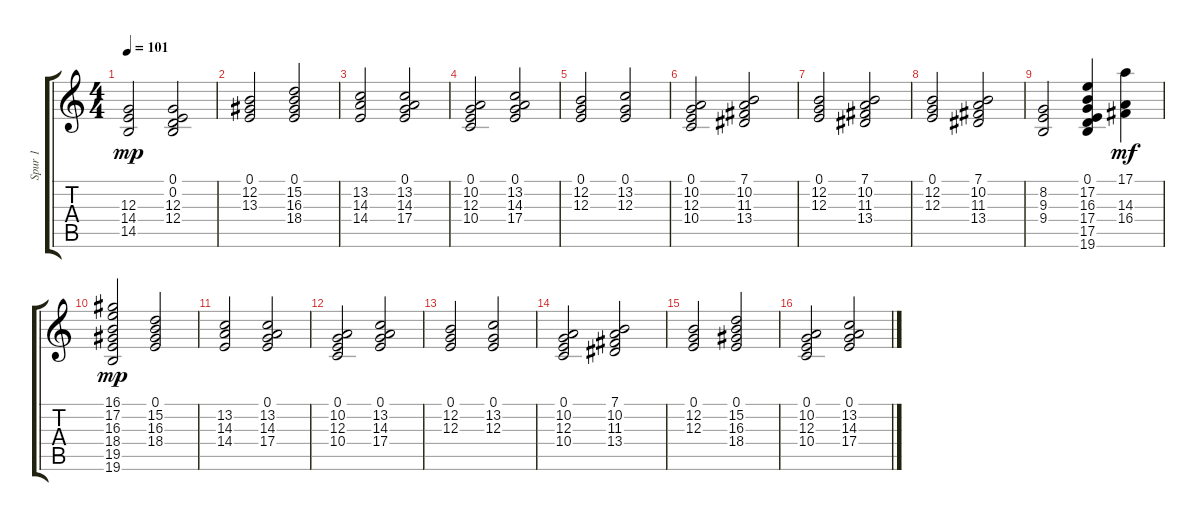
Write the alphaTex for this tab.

\track ("Spur 1" "Spur 1") {instrument stringensemble1}
\staff {score tabs}
\tuning (E4 B3 G3 D3 A2 E2) {hide}
\ts (4 4)
\tempo 101
\clef g2
\ks c
(12.3 14.4 14.5).2{dy mp} (0.1 0.2 12.3 12.4).2 |
(0.1 12.2 13.3).2 (0.1 15.2 16.3 18.4).2 |
(13.2 14.3 14.4).2 (0.1 13.2 14.3 17.4).2 |
(0.1 10.2 12.3 10.4).2 (0.1 13.2 14.3 17.4).2 |
(0.1 12.2 12.3).2 (0.1 13.2 12.3).2 |
(0.1 10.2 12.3 10.4).2 (7.1 10.2 11.3 13.4).2 |
(0.1 12.2 12.3).2 (7.1 10.2 11.3 13.4).2 |
(0.1 12.2 12.3).2 (7.1 10.2 11.3 13.4).2 |
(8.2 9.3 9.4).2 (0.1 17.2 16.3 17.4 17.5 19.6).4 (17.1 14.3 16.4).4{dy mf} |
(16.1 17.2 16.3 18.4 19.5 19.6).2{dy mp} (0.1 15.2 16.3 18.4).2 |
(13.2 14.3 14.4).2 (0.1 13.2 14.3 17.4).2 |
(0.1 10.2 12.3 10.4).2 (0.1 13.2 14.3 17.4).2 |
(0.1 12.2 12.3).2 (0.1 13.2 12.3).2 |
(0.1 10.2 12.3 10.4).2 (7.1 10.2 11.3 13.4).2 |
(0.1 12.2 12.3).2 (0.1 15.2 16.3 18.4).2 |
(0.1 10.2 12.3 10.4).2 (0.1 13.2 14.3 17.4).2
